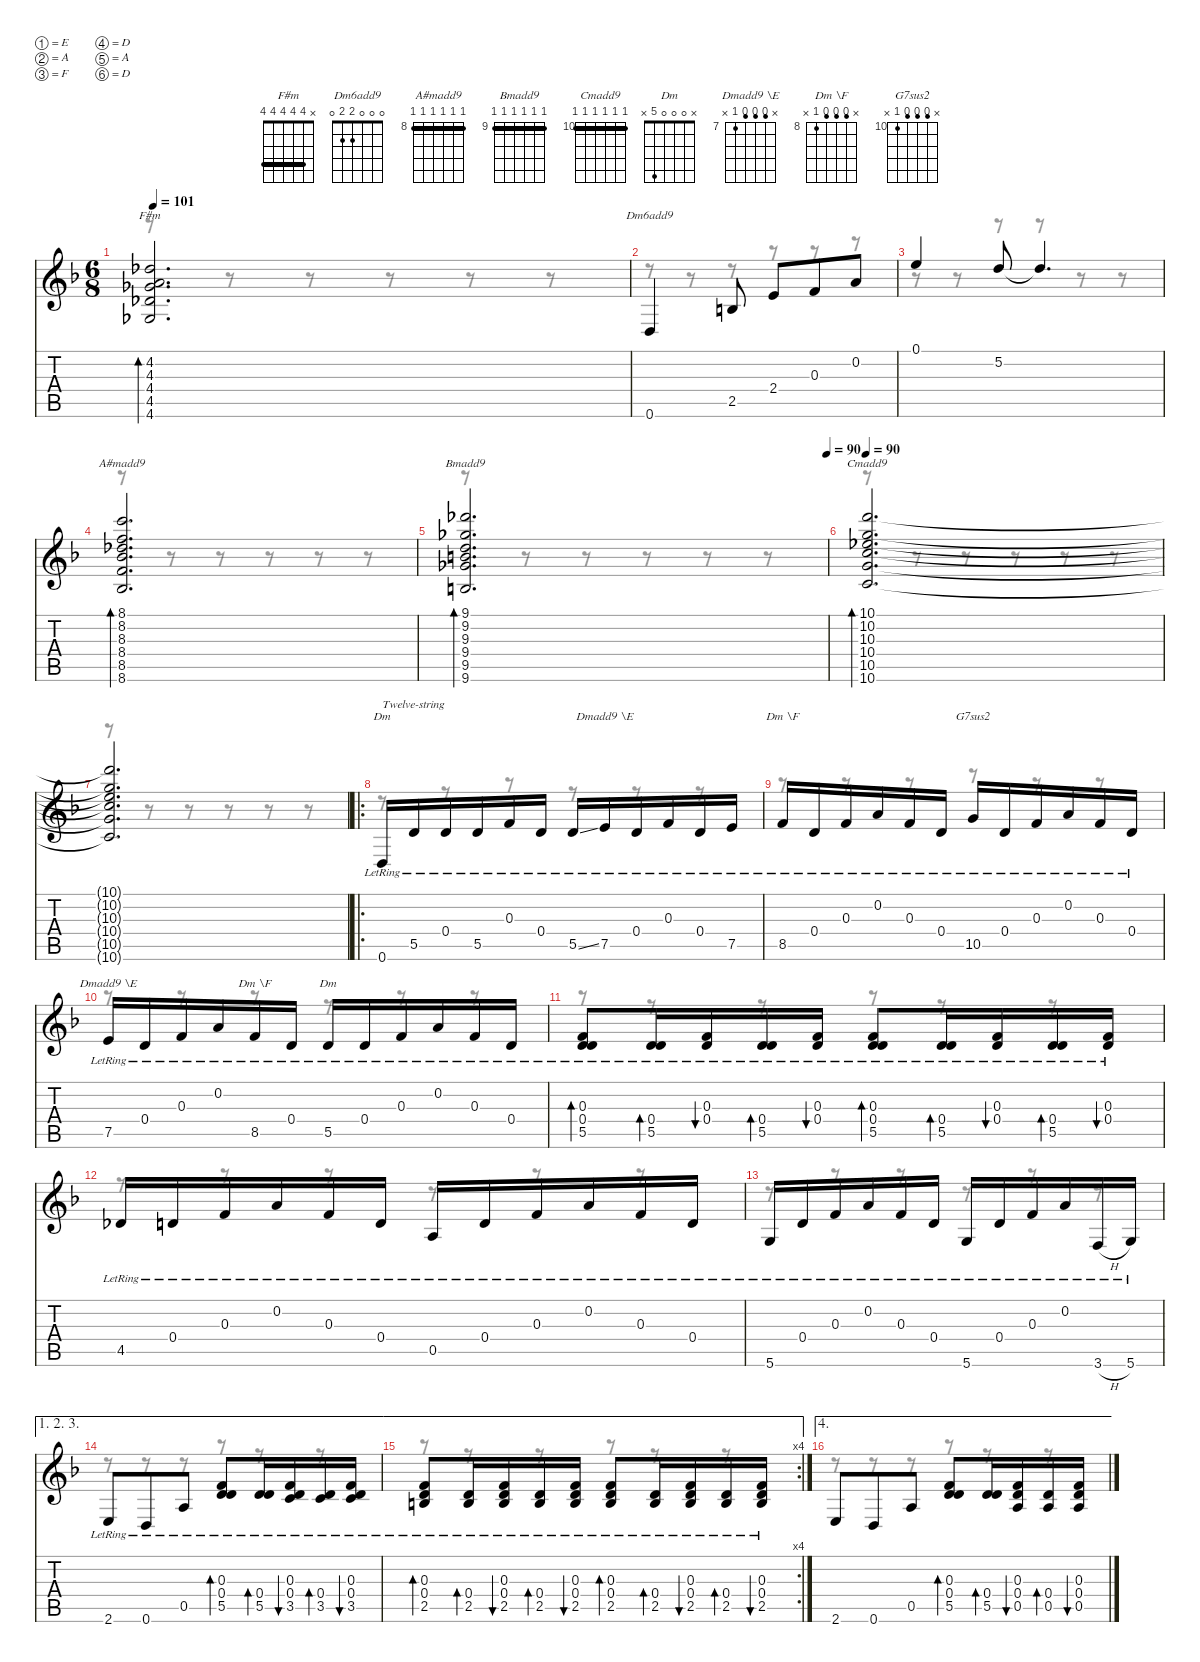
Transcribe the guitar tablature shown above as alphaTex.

\defaultSystemsLayout 4
\hideDynamics
\bracketExtendMode nobrackets
\singleTrackTrackNamePolicy hidden
\multiTrackTrackNamePolicy hidden
\otherSystemsTrackNameOrientation horizontal
\track ("M. Akerfeldt (Acoustic)" "s.guit.") {instrument acousticguitarsteel}
\staff {score tabs}
\tuning (E4 A3 F3 D3 A2 D2)
\chord ("F#m" x 4 4 4 4 4) {barre (4 4 4 4)}
\chord ("Dm6add9" 0 0 0 2 2 0)
\chord ("A#madd9" 8 8 8 8 8 8) {firstfret 8 barre (8 8 8 8 8)}
\chord ("Bmadd9" 9 9 9 9 9 9) {firstfret 9 barre (9 9 9 9 9)}
\chord ("Cmadd9" 10 10 10 10 10 10) {firstfret 10 barre (10 10 10 10 10)}
\chord ("Dm" x 0 0 0 5 0)
\chord ("Dmadd9 \\E" x 6 6 6 7 x) {firstfret 7}
\chord ("Dm \\F" x 7 7 7 8 x) {firstfret 8}
\chord ("G7sus2" x 9 9 9 10 x) {firstfret 10}
\chord ("Dm" x 0 0 0 5 x)
\voice
\ts (6 8)
\tempo 101
\clef g2
\ks dminor
(4.2{acc b} 4.3{acc forcenatural} 4.4{acc b} 4.5{acc b} 4.6{acc b}).2{d bd 120 ch "F#m" dy f beam Up} |
0.6{acc forcenatural}.4{ch "Dm6add9" beam Up} 2.5{acc forcenatural}.8{dy mf beam Up} 2.4{acc forcenatural}.8{beam Up} 0.3{acc forcenatural}.8{dy f beam Up} 0.2{acc forcenatural}.8{beam Up} |
0.1{acc forcenatural}.4{beam Up} 5.2{acc forcenatural}.8{beam Up} 5.2{t acc forcenatural}.4{d beam Up} |
(8.1{acc forcenatural} 8.2{acc forcenatural} 8.3{acc b} 8.4{acc b} 8.5{acc forcenatural} 8.6{acc b}).2{d bd 120 ch "A#madd9" dy mf beam Up} |
\tempo (90 1)
(9.1{acc b} 9.2{acc b} 9.3{acc forcenatural} 9.4{acc forcenatural} 9.5{acc b} 9.6{acc forcenatural}).2{d bd 120 ch "Bmadd9" beam Up} |
\tempo 90
(10.1{acc forcenatural} 10.2{acc forcenatural} 10.3{acc b} 10.4{acc forcenatural} 10.5{acc forcenatural} 10.6{acc forcenatural}).2{d bd 120 ch "Cmadd9" beam Up} |
(10.1{t acc forcenatural} 10.2{t acc forcenatural} 10.3{t acc b} 10.4{t acc forcenatural} 10.5{t acc forcenatural} 10.6{t acc forcenatural}).2{d dy f beam Up} |
\ro
0.6{lr acc forcenatural}.16{ch "Dm" txt "Twelve-string" beam Up} 5.5{lr acc forcenatural}.16{beam Up} 0.4{lr acc forcenatural}.16{beam Up} 5.5{lr acc forcenatural}.16{beam Up} 0.3{lr acc forcenatural}.16{beam Up} 0.4{lr acc forcenatural}.16{beam Up} 5.5{ss lr acc forcenatural}.16{beam Up} 7.5{lr acc forcenatural}.16{ch "Dmadd9 \\E" dy ff beam Up} 0.4{lr acc forcenatural}.16{dy f beam Up} 0.3{lr acc forcenatural}.16{beam Up} 0.4{lr acc forcenatural}.16{beam Up} 7.5{lr acc forcenatural}.16{beam Up} |
8.5{lr acc forcenatural}.16{ch "Dm \\F" beam Up} 0.4{lr acc forcenatural}.16{beam Up} 0.3{lr acc forcenatural}.16{beam Up} 0.2{lr acc forcenatural}.16{beam Up} 0.3{lr acc forcenatural}.16{beam Up} 0.4{lr acc forcenatural}.16{beam Up} 10.5{lr acc forcenatural}.16{ch "G7sus2" beam Up} 0.4{lr acc forcenatural}.16{beam Up} 0.3{lr acc forcenatural}.16{beam Up} 0.2{lr acc forcenatural}.16{beam Up} 0.3{lr acc forcenatural}.16{beam Up} 0.4{lr acc forcenatural}.16{beam Up} |
7.5{lr acc forcenatural}.16{ch "Dmadd9 \\E" beam Up} 0.4{lr acc forcenatural}.16{beam Up} 0.3{lr acc forcenatural}.16{beam Up} 0.2{lr acc forcenatural}.16{beam Up} 8.5{lr acc forcenatural}.16{ch "Dm \\F" beam Up} 0.4{lr acc forcenatural}.16{beam Up} 5.5{lr acc forcenatural}.16{ch "Dm" beam Up} 0.4{lr acc forcenatural}.16{beam Up} 0.3{lr acc forcenatural}.16{beam Up} 0.2{lr acc forcenatural}.16{beam Up} 0.3{lr acc forcenatural}.16{beam Up} 0.4{lr acc forcenatural}.16{beam Up} |
(0.3{lr acc forcenatural} 0.4{lr acc forcenatural} 5.5{lr acc forcenatural}).8{bd 60 beam Up} (0.4{lr acc forcenatural} 5.5{lr acc forcenatural}).16{bd 60 beam Up} (0.3{lr acc forcenatural} 0.4{lr acc forcenatural}).16{bu 60 beam Up} (0.4{lr acc forcenatural} 5.5{lr acc forcenatural}).16{bd 60 beam Up} (0.3{lr acc forcenatural} 0.4{lr acc forcenatural}).16{bu 60 beam Up} (0.3{lr acc forcenatural} 0.4{lr acc forcenatural} 5.5{lr acc forcenatural}).8{bd 60 beam Up} (0.4{lr acc forcenatural} 5.5{lr acc forcenatural}).16{bd 60 beam Up} (0.3{lr acc forcenatural} 0.4{lr acc forcenatural}).16{bu 60 beam Up} (0.4{lr acc forcenatural} 5.5{lr acc forcenatural}).16{bd 60 beam Up} (0.3{lr acc forcenatural} 0.4{lr acc forcenatural}).16{bu 60 beam Up} |
4.5{lr acc b}.16{beam Up} 0.4{lr acc forcenatural}.16{beam Up} 0.3{lr acc forcenatural}.16{beam Up} 0.2{lr acc forcenatural}.16{beam Up} 0.3{lr acc forcenatural}.16{beam Up} 0.4{lr acc forcenatural}.16{beam Up} 0.5{lr acc forcenatural}.16{beam Up} 0.4{lr acc forcenatural}.16{beam Up} 0.3{lr acc forcenatural}.16{beam Up} 0.2{lr acc forcenatural}.16{beam Up} 0.3{lr acc forcenatural}.16{beam Up} 0.4{lr acc forcenatural}.16{beam Up} |
5.6{lr acc forcenatural}.16{beam Up} 0.4{lr acc forcenatural}.16{beam Up} 0.3{lr acc forcenatural}.16{beam Up} 0.2{lr acc forcenatural}.16{beam Up} 0.3{lr acc forcenatural}.16{beam Up} 0.4{lr acc forcenatural}.16{beam Up} 5.6{lr acc forcenatural}.16{beam Up} 0.4{lr acc forcenatural}.16{beam Up} 0.3{lr acc forcenatural}.16{beam Up} 0.2{lr acc forcenatural}.16{beam Up} 3.6{h lr acc forcenatural}.16{beam Up} 5.6{lr acc forcenatural}.16{dy ff beam Up} |
\ae (1 2 3)
2.6{lr acc forcenatural}.8{dy f beam Up} 0.6{lr acc forcenatural}.8{beam Up} 0.5{lr acc forcenatural}.8{beam Up} (0.3{lr acc forcenatural} 0.4{lr acc forcenatural} 5.5{lr acc forcenatural}).8{bd 60 beam Up} (0.4{lr acc forcenatural} 5.5{lr acc forcenatural}).16{bd 60 beam Up} (0.3{lr acc forcenatural} 0.4{lr acc forcenatural} 3.5{lr acc forcenatural}).16{bu 60 beam Up} (0.4{lr acc forcenatural} 3.5{lr acc forcenatural}).16{bd 60 beam Up} (0.3{lr acc forcenatural} 0.4{lr acc forcenatural} 3.5{lr acc forcenatural}).16{bu 60 beam Up} |
\ae (1 2 3)
\rc 4
(0.3{lr acc forcenatural} 0.4{lr acc forcenatural} 2.5{lr acc forcenatural}).8{bd 60 beam Up} (0.4{lr acc forcenatural} 2.5{lr acc forcenatural}).16{bd 60 beam Up} (0.3{lr acc forcenatural} 0.4{lr acc forcenatural} 2.5{lr acc forcenatural}).16{bu 60 beam Up} (0.4{lr acc forcenatural} 2.5{lr acc forcenatural}).16{bd 60 beam Up} (0.3{lr acc forcenatural} 0.4{lr acc forcenatural} 2.5{lr acc forcenatural}).16{bu 60 beam Up} (0.3{lr acc forcenatural} 0.4{lr acc forcenatural} 2.5{lr acc forcenatural}).8{bd 60 beam Up} (0.4{lr acc forcenatural} 2.5{lr acc forcenatural}).16{bd 60 beam Up} (0.3{lr acc forcenatural} 0.4{lr acc forcenatural} 2.5{lr acc forcenatural}).16{bu 60 beam Up} (0.4{lr acc forcenatural} 2.5{lr acc forcenatural}).16{bd 60 beam Up} (0.3{lr acc forcenatural} 0.4{lr acc forcenatural} 2.5{lr acc forcenatural}).16{bu 60 beam Up} |
\ae 4
2.6{acc forcenatural}.8{beam Up} 0.6{acc forcenatural}.8{beam Up} 0.5{acc forcenatural}.8{beam Up} (0.3{acc forcenatural} 0.4{acc forcenatural} 5.5{acc forcenatural}).8{bd 60 beam Up} (0.4{acc forcenatural} 5.5{acc forcenatural}).16{bd 60 beam Up} (0.3{acc forcenatural} 0.4{acc forcenatural} 0.5{acc forcenatural}).16{bu 60 beam Up} (0.4{acc forcenatural} 0.5{acc forcenatural}).16{bd 60 beam Up} (0.3{acc forcenatural} 0.4{acc forcenatural} 0.5{acc forcenatural}).16{bu 60 beam Up}
\voice
\clef g2
\ottava regular
\simile none
\ks dminor
r.8{dy mf beam Down} r.8{beam Down} r.8{beam Down} r.8{beam Down} r.8{beam Down} r.8{beam Down} |
r.8{beam Down} r.8{beam Down} r.8{beam Down} r.8{beam Down} r.8{beam Down} r.8{beam Down} |
r.8{beam Down} r.8{beam Down} r.8{beam Down} r.8{beam Down} r.8{beam Down} r.8{beam Down} |
r.8{beam Down} r.8{beam Down} r.8{beam Down} r.8{beam Down} r.8{beam Down} r.8{beam Down} |
r.8{beam Down} r.8{beam Down} r.8{beam Down} r.8{beam Down} r.8{beam Down} r.8{beam Down} |
r.8{beam Down} r.8{beam Down} r.8{beam Down} r.8{beam Down} r.8{beam Down} r.8{beam Down} |
r.8{beam Down} r.8{beam Down} r.8{beam Down} r.8{beam Down} r.8{beam Down} r.8{beam Down} |
r.8{beam Down} r.8{beam Down} r.8{beam Down} r.8{beam Down} r.8{beam Down} r.8{beam Down} |
r.8{beam Down} r.8{beam Down} r.8{beam Down} r.8{beam Down} r.8{beam Down} r.8{beam Down} |
r.8{beam Down} r.8{beam Down} r.8{beam Down} r.8{beam Down} r.8{beam Down} r.8{beam Down} |
r.8{beam Down} r.8{beam Down} r.8{beam Down} r.8{beam Down} r.8{beam Down} r.8{beam Down} |
r.8{beam Down} r.8{beam Down} r.8{beam Down} r.8{beam Down} r.8{beam Down} r.8{beam Down} |
r.8{beam Down} r.8{beam Down} r.8{beam Down} r.8{beam Down} r.8{beam Down} r.8{beam Down} |
r.8{beam Down} r.8{beam Down} r.8{beam Down} r.8{beam Down} r.8{beam Down} r.8{beam Down} |
r.8{beam Down} r.8{beam Down} r.8{beam Down} r.8{beam Down} r.8{beam Down} r.8{beam Down} |
r.8{beam Down} r.8{beam Down} r.8{beam Down} r.8{beam Down} r.8{beam Down} r.8{beam Down}
